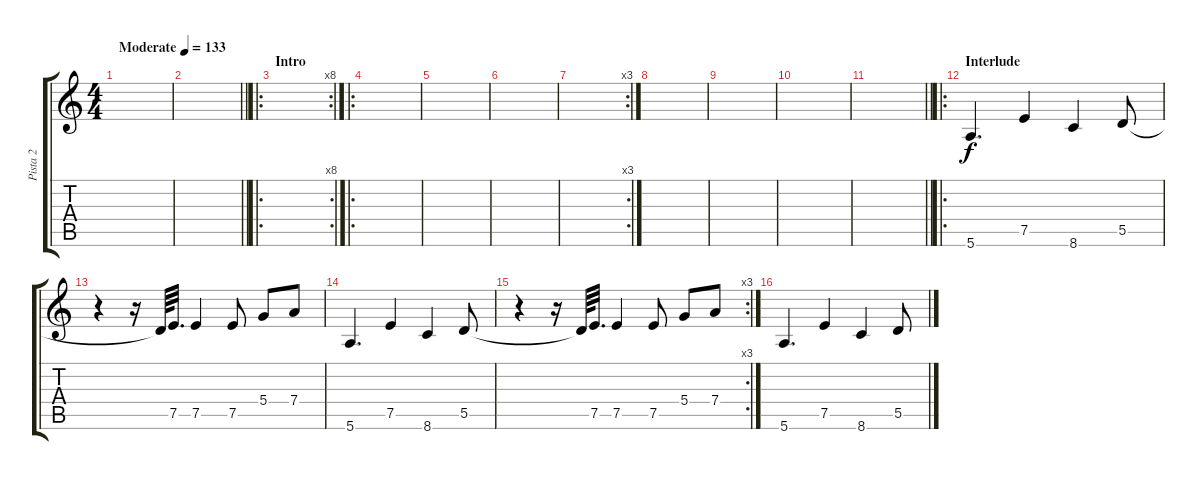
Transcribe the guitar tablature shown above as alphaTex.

\track ("Pista 2" "Pista 2") {instrument overdrivenguitar}
\staff {score tabs}
\tuning (E4 B3 G3 D3 A2 E2) {hide}
\ts (4 4)
\tempo (133 "Moderate")
\clef g2
\ks c
|
\barLineRight lightlight
|
\ro
\rc 8
\section ("" "Intro")
|
\ro
|
|
|
\rc 3
|
|
|
|
\barLineRight lightlight
|
\ro
\section ("" "Interlude")
5.6.4{d} 7.5.4 8.6.4 5.5.8 |
r.4 r.16 5.5{t}.64 7.5.32{d} 7.5.4 7.5.8 5.4.8 7.4.8 |
5.6.4{d} 7.5.4 8.6.4 5.5.8 |
\rc 3
r.4 r.16 5.5{t}.64 7.5.32{d} 7.5.4 7.5.8 5.4.8 7.4.8 |
5.6.4{d} 7.5.4 8.6.4 5.5.8
